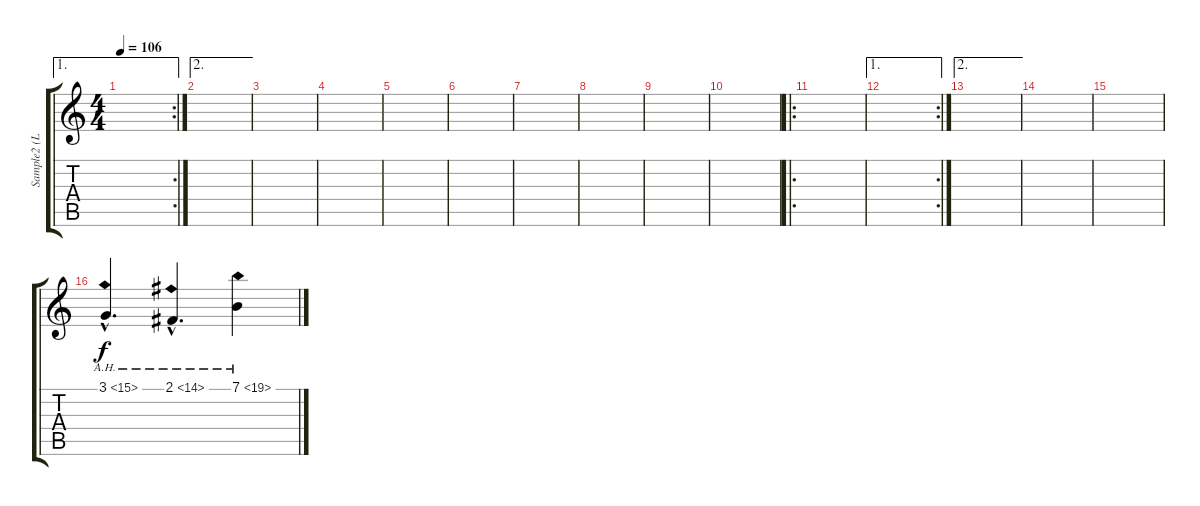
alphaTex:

\track ("Sample2 (Lethal)" "Sample2 (L") {instrument voiceoohs}
\staff {score tabs}
\tuning (E4 B3 G3 D3 A2 E2) {hide}
\ae 1
\rc 2
\ts (4 4)
\tempo 106
\clef g2
\ks c
|
\ae 2
|
|
|
|
|
|
|
|
|
\ro
|
\ae 1
\rc 2
|
\ae 2
|
|
|
3.1{ah 12 hac}.4{d} 2.1{ah 12 hac}.4{d} 7.1{ah 12}.4
